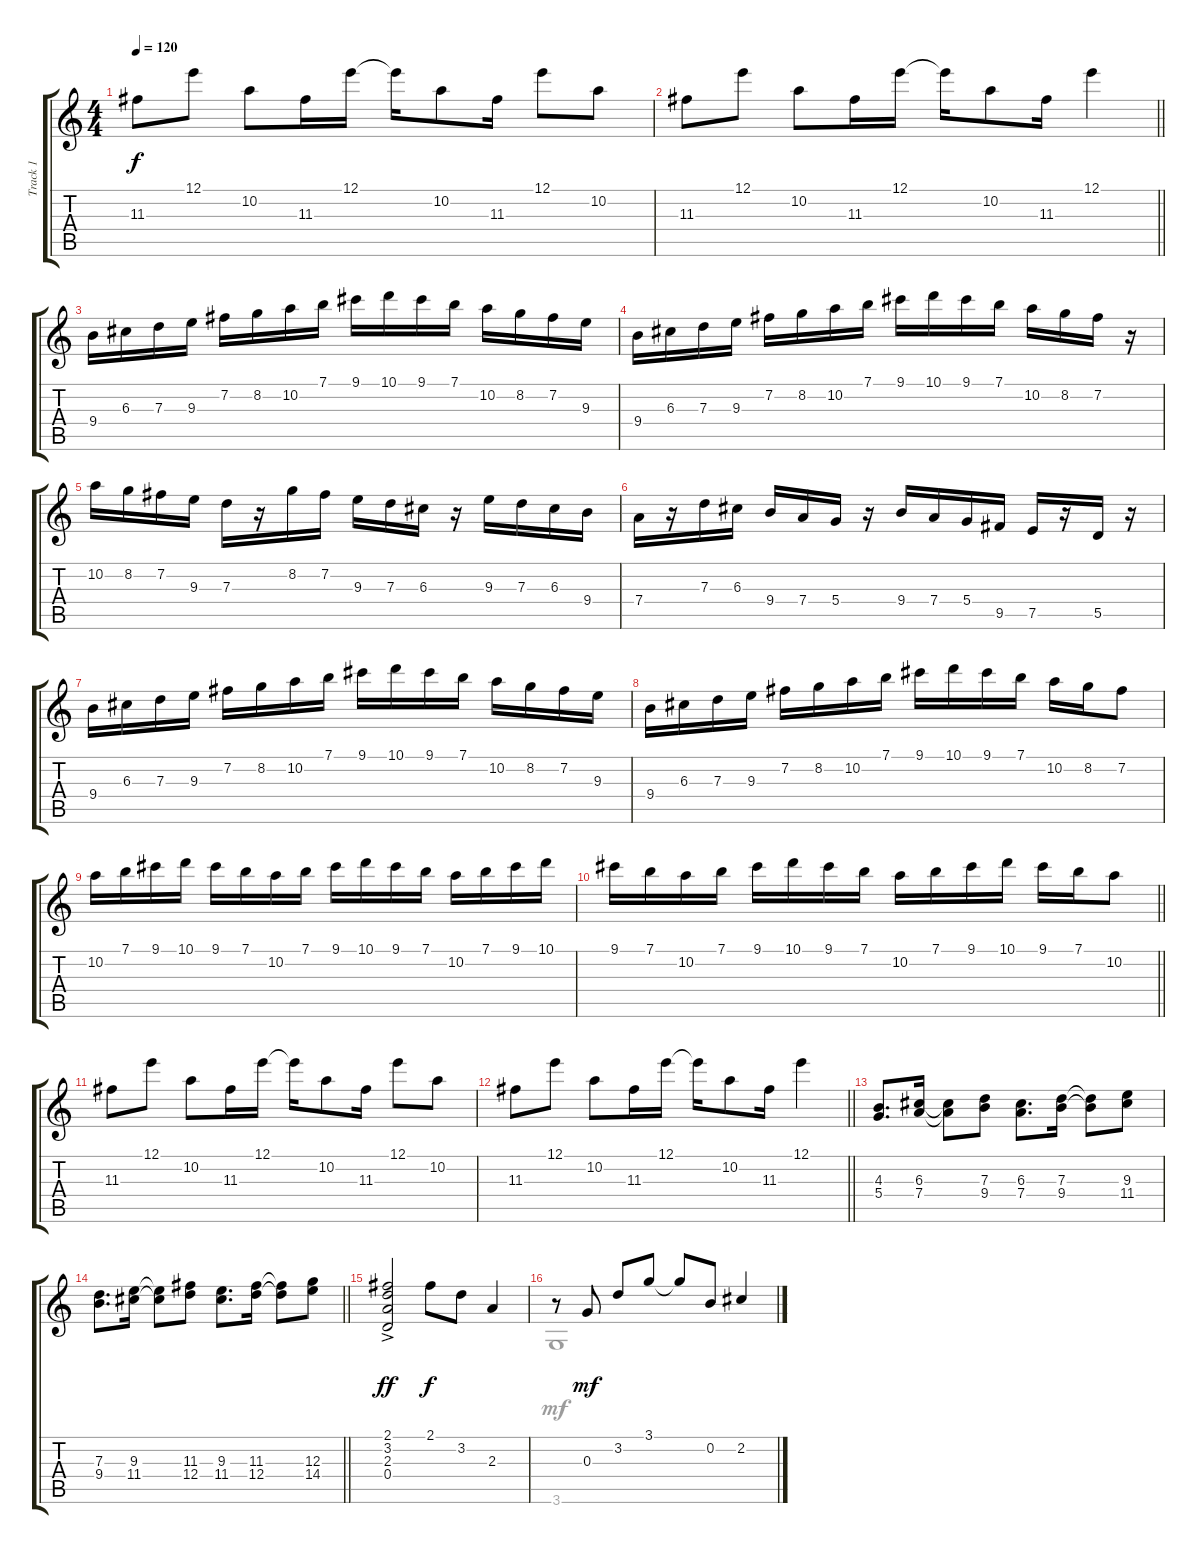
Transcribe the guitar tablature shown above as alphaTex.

\track ("Track 1" "Track 1") {instrument acousticguitarsteel}
\staff {score tabs}
\tuning (E4 B3 G3 D3 A2 E2) {hide}
\voice
\ts (4 4)
\tempo 120
\clef g2
\ks c
11.3.8{dy f} 12.1.8 10.2.8 11.3.16 12.1.16 12.1{t}.16 10.2.8 11.3.16 12.1.8 10.2.8 |
\barLineRight lightlight
11.3.8 12.1.8 10.2.8 11.3.16 12.1.16 12.1{t}.16 10.2.8 11.3.16 12.1.4 |
9.4.16 6.3.16 7.3.16 9.3.16 7.2.16 8.2.16 10.2.16 7.1.16 9.1.16 10.1.16 9.1.16 7.1.16 10.2.16 8.2.16 7.2.16 9.3.16 |
9.4.16 6.3.16 7.3.16 9.3.16 7.2.16 8.2.16 10.2.16 7.1.16 9.1.16 10.1.16 9.1.16 7.1.16 10.2.16 8.2.16 7.2.16 r.16 |
10.2.16 8.2.16 7.2.16 9.3.16 7.3.16 r.16 8.2.16 7.2.16 9.3.16 7.3.16 6.3.16 r.16 9.3.16 7.3.16 6.3.16 9.4.16 |
7.4.16 r.16 7.3.16 6.3.16 9.4.16 7.4.16 5.4.16 r.16 9.4.16 7.4.16 5.4.16 9.5.16 7.5.16 r.16 5.5.16 r.16 |
9.4.16 6.3.16 7.3.16 9.3.16 7.2.16 8.2.16 10.2.16 7.1.16 9.1.16 10.1.16 9.1.16 7.1.16 10.2.16 8.2.16 7.2.16 9.3.16 |
9.4.16 6.3.16 7.3.16 9.3.16 7.2.16 8.2.16 10.2.16 7.1.16 9.1.16 10.1.16 9.1.16 7.1.16 10.2.16 8.2.16 7.2.8 |
10.2.16 7.1.16 9.1.16 10.1.16 9.1.16 7.1.16 10.2.16 7.1.16 9.1.16 10.1.16 9.1.16 7.1.16 10.2.16 7.1.16 9.1.16 10.1.16 |
\barLineRight lightlight
9.1.16 7.1.16 10.2.16 7.1.16 9.1.16 10.1.16 9.1.16 7.1.16 10.2.16 7.1.16 9.1.16 10.1.16 9.1.16 7.1.16 10.2.8 |
11.3.8 12.1.8 10.2.8 11.3.16 12.1.16 12.1{t}.16 10.2.8 11.3.16 12.1.8 10.2.8 |
\barLineRight lightlight
11.3.8 12.1.8 10.2.8 11.3.16 12.1.16 12.1{t}.16 10.2.8 11.3.16 12.1.4 |
(4.3 5.4).8{d} (6.3 7.4).16 (6.3{t} 7.4{t}).8 (7.3 9.4).8 (6.3 7.4).8{d} (7.3 9.4).16 (7.3{t} 9.4{t}).8 (9.3 11.4).8 |
\barLineRight lightlight
(7.3 9.4).8{d} (9.3 11.4).16 (9.3{t} 11.4{t}).8 (11.3 12.4).8 (9.3 11.4).8{d} (11.3 12.4).16 (11.3{t} 12.4{t}).8 (12.3 14.4).8 |
(2.1{ac} 3.2{ac} 2.3{ac} 0.4{ac}).2{dy ff} 2.1.8{dy f} 3.2.8 2.3.4 |
r.8 0.3.8{dy mf} 3.2.8 3.1.8 3.1{t}.8 0.2.8 2.2.4
\voice
\clef g2
\ottava regular
\simile none
\ks c
|
\barLineRight lightlight
|
|
|
|
|
|
|
|
\barLineRight lightlight
|
|
\barLineRight lightlight
|
|
\barLineRight lightlight
|
|
3.6.1
